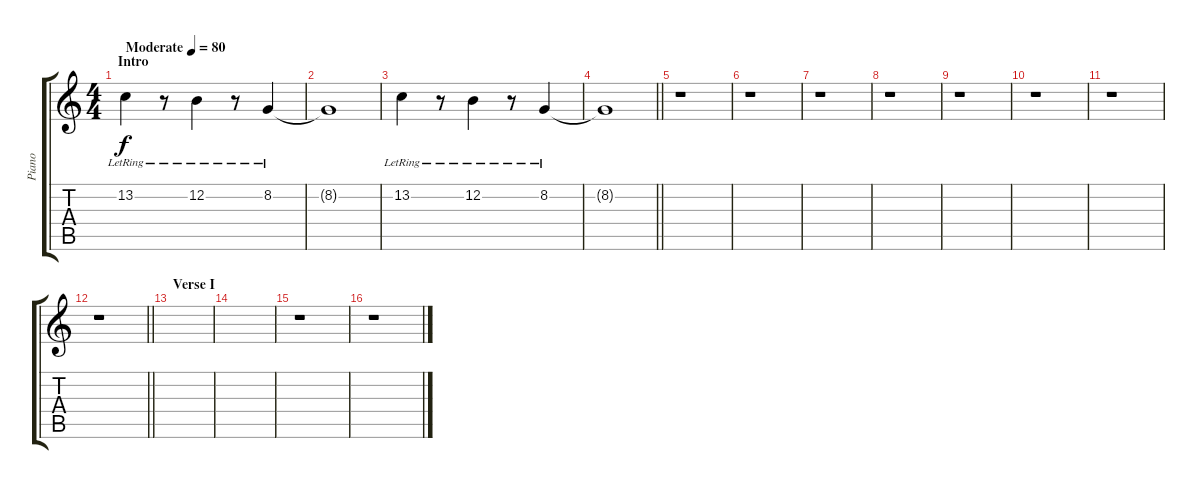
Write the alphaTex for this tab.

\track ("Piano" "Piano") {instrument acousticgrandpiano}
\staff {score tabs}
\tuning (E4 B3 G3 D3 A2 E2) {hide}
\ts (4 4)
\section ("" "Intro")
\tempo (80 "Moderate")
\clef g2
\ks c
13.2{lr}.4{dy f instrument acousticgrandpiano} r.8 12.2{lr}.4 r.8 8.2{lr}.4 |
8.2{t}.1 |
13.2{lr}.4 r.8 12.2{lr}.4 r.8 8.2{lr}.4 |
\barLineRight lightlight
8.2{t}.1 |
\section ("" "")
r.1 |
r.1 |
r.1 |
r.1 |
r.1 |
r.1 |
r.1 |
\barLineRight lightlight
r.1 |
\section ("" "Verse I")
|
|
r.1 |
r.1
